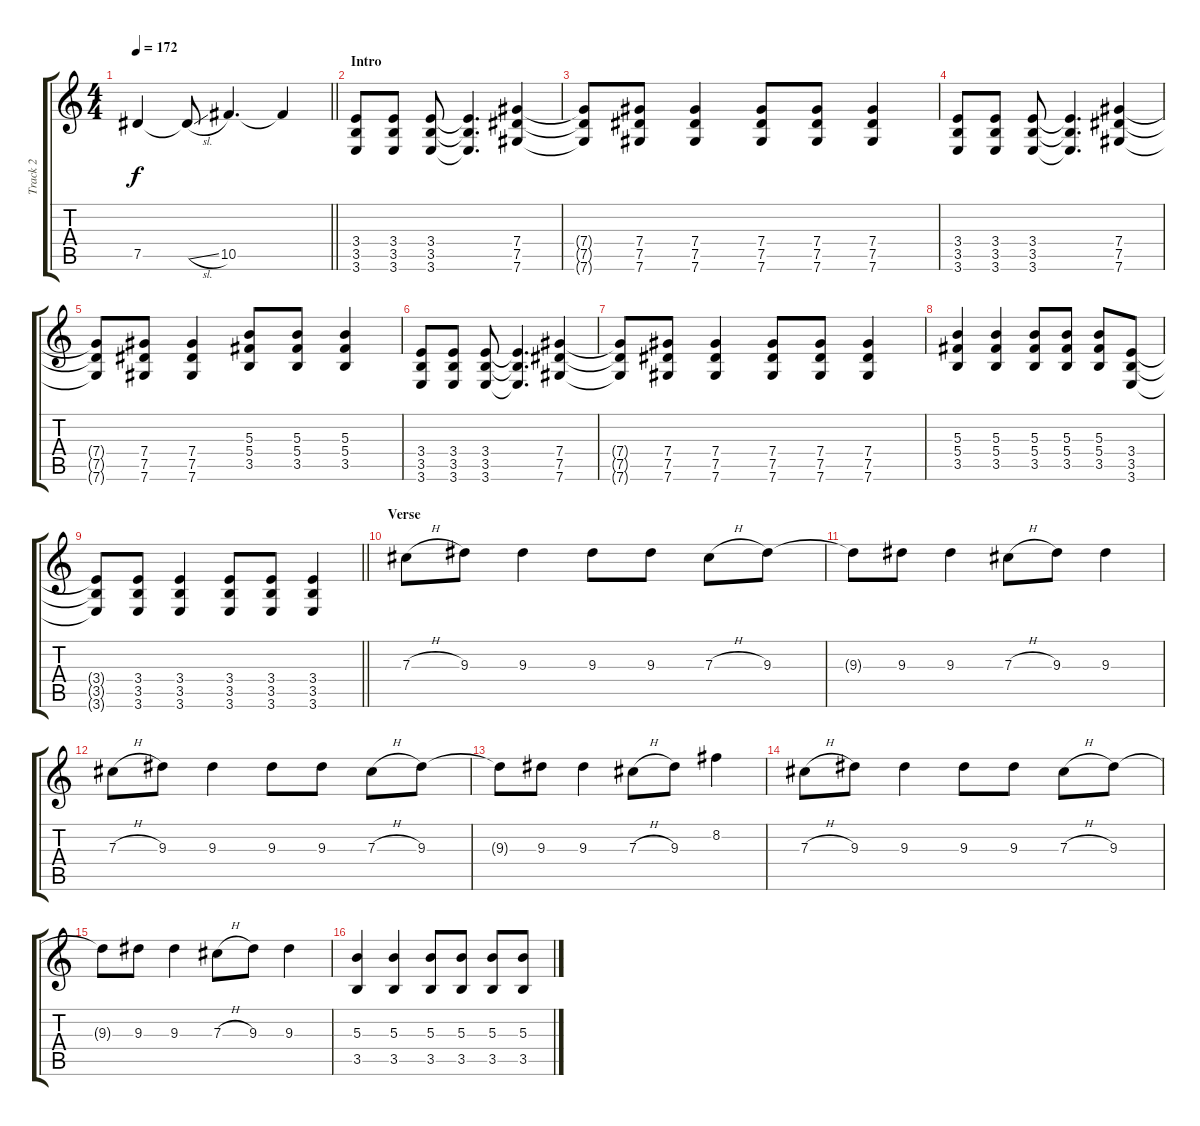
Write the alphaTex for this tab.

\track ("Track 2" "Track 2") {instrument overdrivenguitar}
\staff {score tabs}
\tuning (Eb4 Bb3 Gb3 Db3 Ab2 Db2) {hide}
\ts (4 4)
\tempo 172
\clef g2
\barLineRight lightlight
\ks c
7.5.4{dy f} 7.5{sl t}.8 10.5.4{d} 10.5{t}.4 |
\section ("" "Intro")
(3.4 3.5 3.6).8 (3.4 3.5 3.6).8 (3.4 3.5 3.6).8 (3.4{t} 3.5{t} 3.6{t}).4{d} (7.4 7.5 7.6).4 |
(7.4{t} 7.5{t} 7.6{t}).8 (7.4 7.5 7.6).8 (7.4 7.5 7.6).4 (7.4 7.5 7.6).8 (7.4 7.5 7.6).8 (7.4 7.5 7.6).4 |
(3.4 3.5 3.6).8 (3.4 3.5 3.6).8 (3.4 3.5 3.6).8 (3.4{t} 3.5{t} 3.6{t}).4{d} (7.4 7.5 7.6).4 |
(7.4{t} 7.5{t} 7.6{t}).8 (7.4 7.5 7.6).8 (7.4 7.5 7.6).4 (5.3 5.4 3.5).8 (5.3 5.4 3.5).8 (5.3 5.4 3.5).4 |
(3.4 3.5 3.6).8 (3.4 3.5 3.6).8 (3.4 3.5 3.6).8 (3.4{t} 3.5{t} 3.6{t}).4{d} (7.4 7.5 7.6).4 |
(7.4{t} 7.5{t} 7.6{t}).8 (7.4 7.5 7.6).8 (7.4 7.5 7.6).4 (7.4 7.5 7.6).8 (7.4 7.5 7.6).8 (7.4 7.5 7.6).4 |
(5.3 5.4 3.5).4 (5.3 5.4 3.5).4 (5.3 5.4 3.5).8 (5.3 5.4 3.5).8 (5.3 5.4 3.5).8 (3.4 3.5 3.6).8 |
\barLineRight lightlight
(3.4{t} 3.5{t} 3.6{t}).8 (3.4 3.5 3.6).8 (3.4 3.5 3.6).4 (3.4 3.5 3.6).8 (3.4 3.5 3.6).8 (3.4 3.5 3.6).4 |
\section ("" "Verse")
7.3{h}.8 9.3.8 9.3.4 9.3.8 9.3.8 7.3{h}.8 9.3.8 |
9.3{t}.8 9.3.8 9.3.4 7.3{h}.8 9.3.8 9.3.4 |
7.3{h}.8 9.3.8 9.3.4 9.3.8 9.3.8 7.3{h}.8 9.3.8 |
9.3{t}.8 9.3.8 9.3.4 7.3{h}.8 9.3.8 8.2.4 |
7.3{h}.8 9.3.8 9.3.4 9.3.8 9.3.8 7.3{h}.8 9.3.8 |
9.3{t}.8 9.3.8 9.3.4 7.3{h}.8 9.3.8 9.3.4 |
(5.3 3.5).4 (5.3 3.5).4 (5.3 3.5).8 (5.3 3.5).8 (5.3 3.5).8 (5.3 3.5).8
